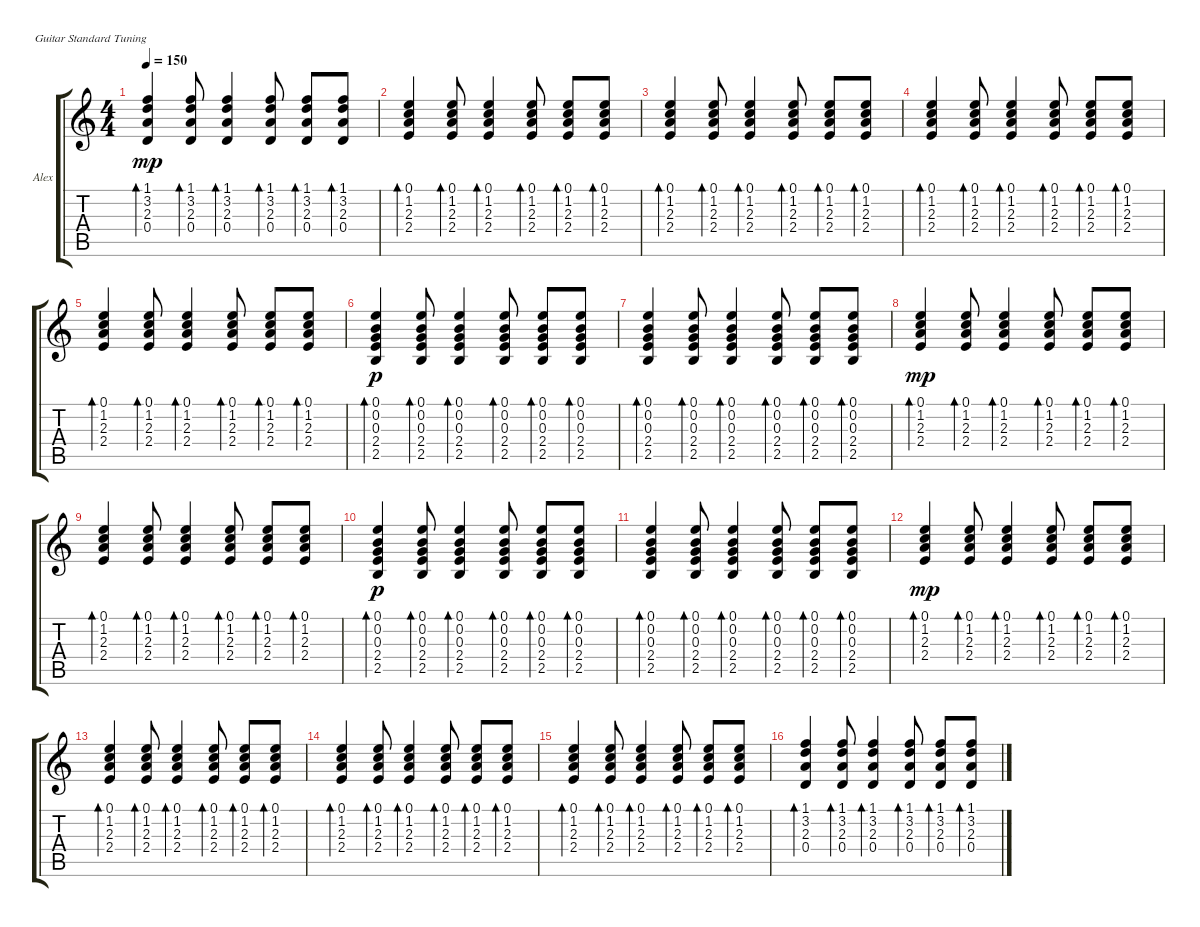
\defaultSystemsLayout 4
\bracketExtendMode groupsimilarinstruments
\firstSystemTrackNameOrientation horizontal
\otherSystemsTrackNameOrientation horizontal
\track ("Alex Turner" "Alex") {instrument acousticguitarsteel}
\staff {score tabs}
\tuning (E4 B3 G3 D3 A2 E2)
\ts (4 4)
\tempo 150
\clef g2
\ks c
(3.2 2.3 0.4 1.1).4{bd 62 dy mp} (3.2 2.3 0.4 1.1).8{bd 78} (3.2 2.3 0.4 1.1).4{bd 78} (3.2 2.3 0.4 1.1).8{bd 78} (3.2 2.3 0.4 1.1).8{bd 78} (3.2 2.3 0.4 1.1).8{bd 78} |
(1.2 2.3 2.4 0.1).4{bd 62} (1.2 2.3 2.4 0.1).8{bd 78} (1.2 2.3 2.4 0.1).4{bd 78} (1.2 2.3 2.4 0.1).8{bd 78} (1.2 2.3 2.4 0.1).8{bd 78} (1.2 2.3 2.4 0.1).8{bd 78} |
(1.2 2.3 2.4 0.1).4{bd 62} (1.2 2.3 2.4 0.1).8{bd 78} (1.2 2.3 2.4 0.1).4{bd 78} (1.2 2.3 2.4 0.1).8{bd 78} (1.2 2.3 2.4 0.1).8{bd 78} (1.2 2.3 2.4 0.1).8{bd 78} |
(1.2 2.3 2.4 0.1).4{bd 62} (1.2 2.3 2.4 0.1).8{bd 78} (1.2 2.3 2.4 0.1).4{bd 78} (1.2 2.3 2.4 0.1).8{bd 78} (1.2 2.3 2.4 0.1).8{bd 78} (1.2 2.3 2.4 0.1).8{bd 78} |
(1.2 2.3 2.4 0.1).4{bd 62} (1.2 2.3 2.4 0.1).8{bd 78} (1.2 2.3 2.4 0.1).4{bd 78} (1.2 2.3 2.4 0.1).8{bd 78} (1.2 2.3 2.4 0.1).8{bd 78} (1.2 2.3 2.4 0.1).8{bd 78} |
(0.2 0.3 2.4 0.1 2.5).4{bd 62 dy p} (0.2 0.3 2.4 0.1 2.5).8{bd 78} (0.2 0.3 2.4 0.1 2.5).4{bd 78} (0.2 0.3 2.4 0.1 2.5).8{bd 78} (0.2 0.3 2.4 0.1 2.5).8{bd 78} (0.2 0.3 2.4 0.1 2.5).8{bd 78} |
(0.2 0.3 2.4 0.1 2.5).4{bd 62} (0.2 0.3 2.4 0.1 2.5).8{bd 78} (0.2 0.3 2.4 0.1 2.5).4{bd 78} (0.2 0.3 2.4 0.1 2.5).8{bd 78} (0.2 0.3 2.4 0.1 2.5).8{bd 78} (0.2 0.3 2.4 0.1 2.5).8{bd 78} |
(1.2 2.3 2.4 0.1).4{bd 62 dy mp} (1.2 2.3 2.4 0.1).8{bd 78} (1.2 2.3 2.4 0.1).4{bd 78} (1.2 2.3 2.4 0.1).8{bd 78} (1.2 2.3 2.4 0.1).8{bd 78} (1.2 2.3 2.4 0.1).8{bd 78} |
(1.2 2.3 2.4 0.1).4{bd 62} (1.2 2.3 2.4 0.1).8{bd 78} (1.2 2.3 2.4 0.1).4{bd 78} (1.2 2.3 2.4 0.1).8{bd 78} (1.2 2.3 2.4 0.1).8{bd 78} (1.2 2.3 2.4 0.1).8{bd 78} |
(0.2 0.3 2.4 0.1 2.5).4{bd 62 dy p} (0.2 0.3 2.4 0.1 2.5).8{bd 78} (0.2 0.3 2.4 0.1 2.5).4{bd 78} (0.2 0.3 2.4 0.1 2.5).8{bd 78} (0.2 0.3 2.4 0.1 2.5).8{bd 78} (0.2 0.3 2.4 0.1 2.5).8{bd 78} |
(0.2 0.3 2.4 0.1 2.5).4{bd 62} (0.2 0.3 2.4 0.1 2.5).8{bd 78} (0.2 0.3 2.4 0.1 2.5).4{bd 78} (0.2 0.3 2.4 0.1 2.5).8{bd 78} (0.2 0.3 2.4 0.1 2.5).8{bd 78} (0.2 0.3 2.4 0.1 2.5).8{bd 78} |
(1.2 2.3 2.4 0.1).4{bd 62 dy mp} (1.2 2.3 2.4 0.1).8{bd 78} (1.2 2.3 2.4 0.1).4{bd 78} (1.2 2.3 2.4 0.1).8{bd 78} (1.2 2.3 2.4 0.1).8{bd 78} (1.2 2.3 2.4 0.1).8{bd 78} |
(1.2 2.3 2.4 0.1).4{bd 62} (1.2 2.3 2.4 0.1).8{bd 78} (1.2 2.3 2.4 0.1).4{bd 78} (1.2 2.3 2.4 0.1).8{bd 78} (1.2 2.3 2.4 0.1).8{bd 78} (1.2 2.3 2.4 0.1).8{bd 78} |
(1.2 2.3 2.4 0.1).4{bd 62} (1.2 2.3 2.4 0.1).8{bd 78} (1.2 2.3 2.4 0.1).4{bd 78} (1.2 2.3 2.4 0.1).8{bd 78} (1.2 2.3 2.4 0.1).8{bd 78} (1.2 2.3 2.4 0.1).8{bd 78} |
(1.2 2.3 2.4 0.1).4{bd 62} (1.2 2.3 2.4 0.1).8{bd 78} (1.2 2.3 2.4 0.1).4{bd 78} (1.2 2.3 2.4 0.1).8{bd 78} (1.2 2.3 2.4 0.1).8{bd 78} (1.2 2.3 2.4 0.1).8{bd 78} |
(3.2 2.3 0.4 1.1).4{bd 62} (3.2 2.3 0.4 1.1).8{bd 78} (3.2 2.3 0.4 1.1).4{bd 78} (3.2 2.3 0.4 1.1).8{bd 78} (3.2 2.3 0.4 1.1).8{bd 78} (3.2 2.3 0.4 1.1).8{bd 78}
